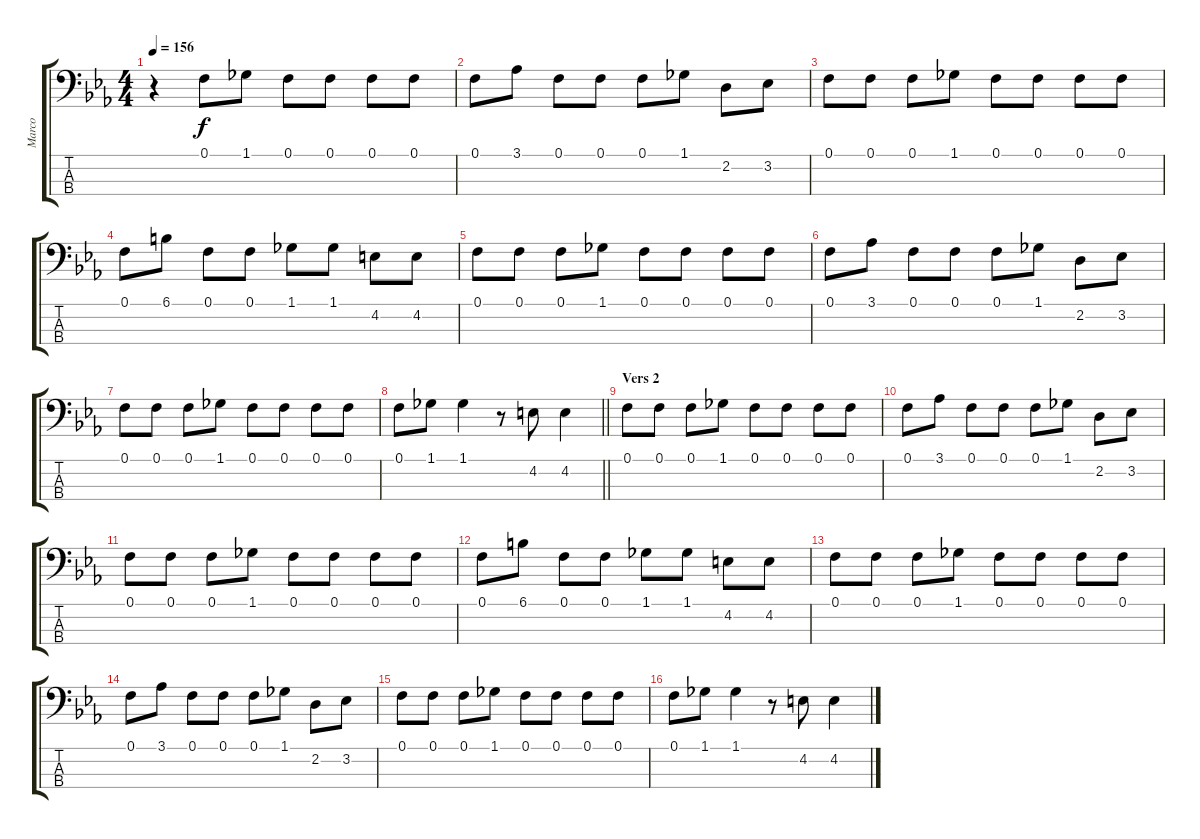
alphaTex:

\track ("Marco" "Marco") {instrument electricbasspick}
\staff {score tabs}
\tuning (F2 C2 G1 D1) {hide}
\ts (4 4)
\tempo 156
\clef f4
\ks cminor
r.4{dy f} 0.1.8 1.1.8 0.1.8 0.1.8 0.1.8 0.1.8 |
0.1.8 3.1.8 0.1.8 0.1.8 0.1.8 1.1.8 2.2.8 3.2.8 |
0.1.8 0.1.8 0.1.8 1.1.8 0.1.8 0.1.8 0.1.8 0.1.8 |
0.1.8 6.1.8 0.1.8 0.1.8 1.1.8 1.1.8 4.2.8 4.2.8 |
0.1.8 0.1.8 0.1.8 1.1.8 0.1.8 0.1.8 0.1.8 0.1.8 |
0.1.8 3.1.8 0.1.8 0.1.8 0.1.8 1.1.8 2.2.8 3.2.8 |
0.1.8 0.1.8 0.1.8 1.1.8 0.1.8 0.1.8 0.1.8 0.1.8 |
\barLineRight lightlight
0.1.8 1.1.8 1.1.4 r.8 4.2.8 4.2.4 |
\section ("" "Vers 2")
0.1.8 0.1.8 0.1.8 1.1.8 0.1.8 0.1.8 0.1.8 0.1.8 |
0.1.8 3.1.8 0.1.8 0.1.8 0.1.8 1.1.8 2.2.8 3.2.8 |
0.1.8 0.1.8 0.1.8 1.1.8 0.1.8 0.1.8 0.1.8 0.1.8 |
0.1.8 6.1.8 0.1.8 0.1.8 1.1.8 1.1.8 4.2.8 4.2.8 |
0.1.8 0.1.8 0.1.8 1.1.8 0.1.8 0.1.8 0.1.8 0.1.8 |
0.1.8 3.1.8 0.1.8 0.1.8 0.1.8 1.1.8 2.2.8 3.2.8 |
0.1.8 0.1.8 0.1.8 1.1.8 0.1.8 0.1.8 0.1.8 0.1.8 |
0.1.8 1.1.8 1.1.4 r.8 4.2.8 4.2.4
